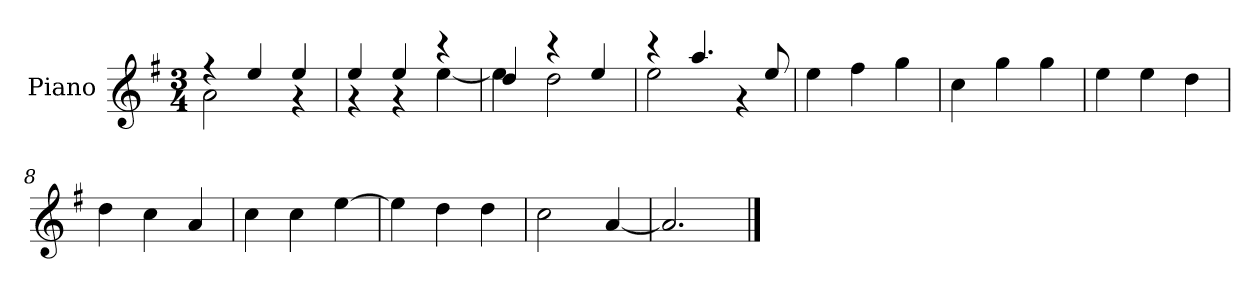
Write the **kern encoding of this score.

**kern
*part1
*staff1
*I"Piano
*I'P-no
*clefG2
*k[f#]
*M3/4
*MM180
=1
*^
4r	2a\
4ee/	.
4ee/	4r
=2	=2
4ee/	4r
4ee/	4r
4r	[4ee\
=3	=3
4dd/	4ee\]
4r	2dd\
4ee/	.
=4	=4
4r	2ee\
4.aa/	.
.	4r
8ee/	.
*v	*v
=5
4ee\
4ff#\
4gg\
=6
4cc\
4gg\
4gg\
=7
4ee\
4ee\
4dd\
=8
4dd\
4cc\
4a/
=9
4cc\
4cc\
[4ee\
=10
4ee\]
4dd\
4dd\
!!LO:LB:g=z
=11
2cc\
[4a/
=12
2.a/]
==
*-
